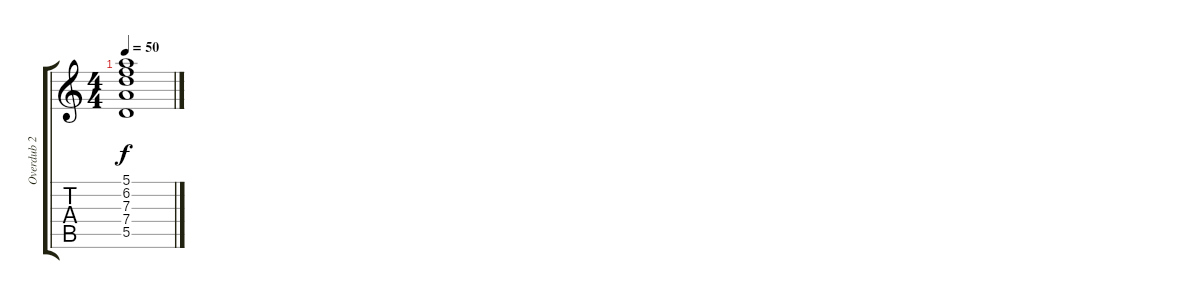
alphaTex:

\track ("Overdub 2" "Overdub 2") {instrument overdrivenguitar}
\staff {score tabs}
\tuning (E4 B3 G3 D3 A2 E2) {hide}
\ts (4 4)
\tempo 50
\clef g2
\ks c
(5.1{t} 6.2{t} 7.3{t} 7.4{t} 5.5{t}).1{dy f}
